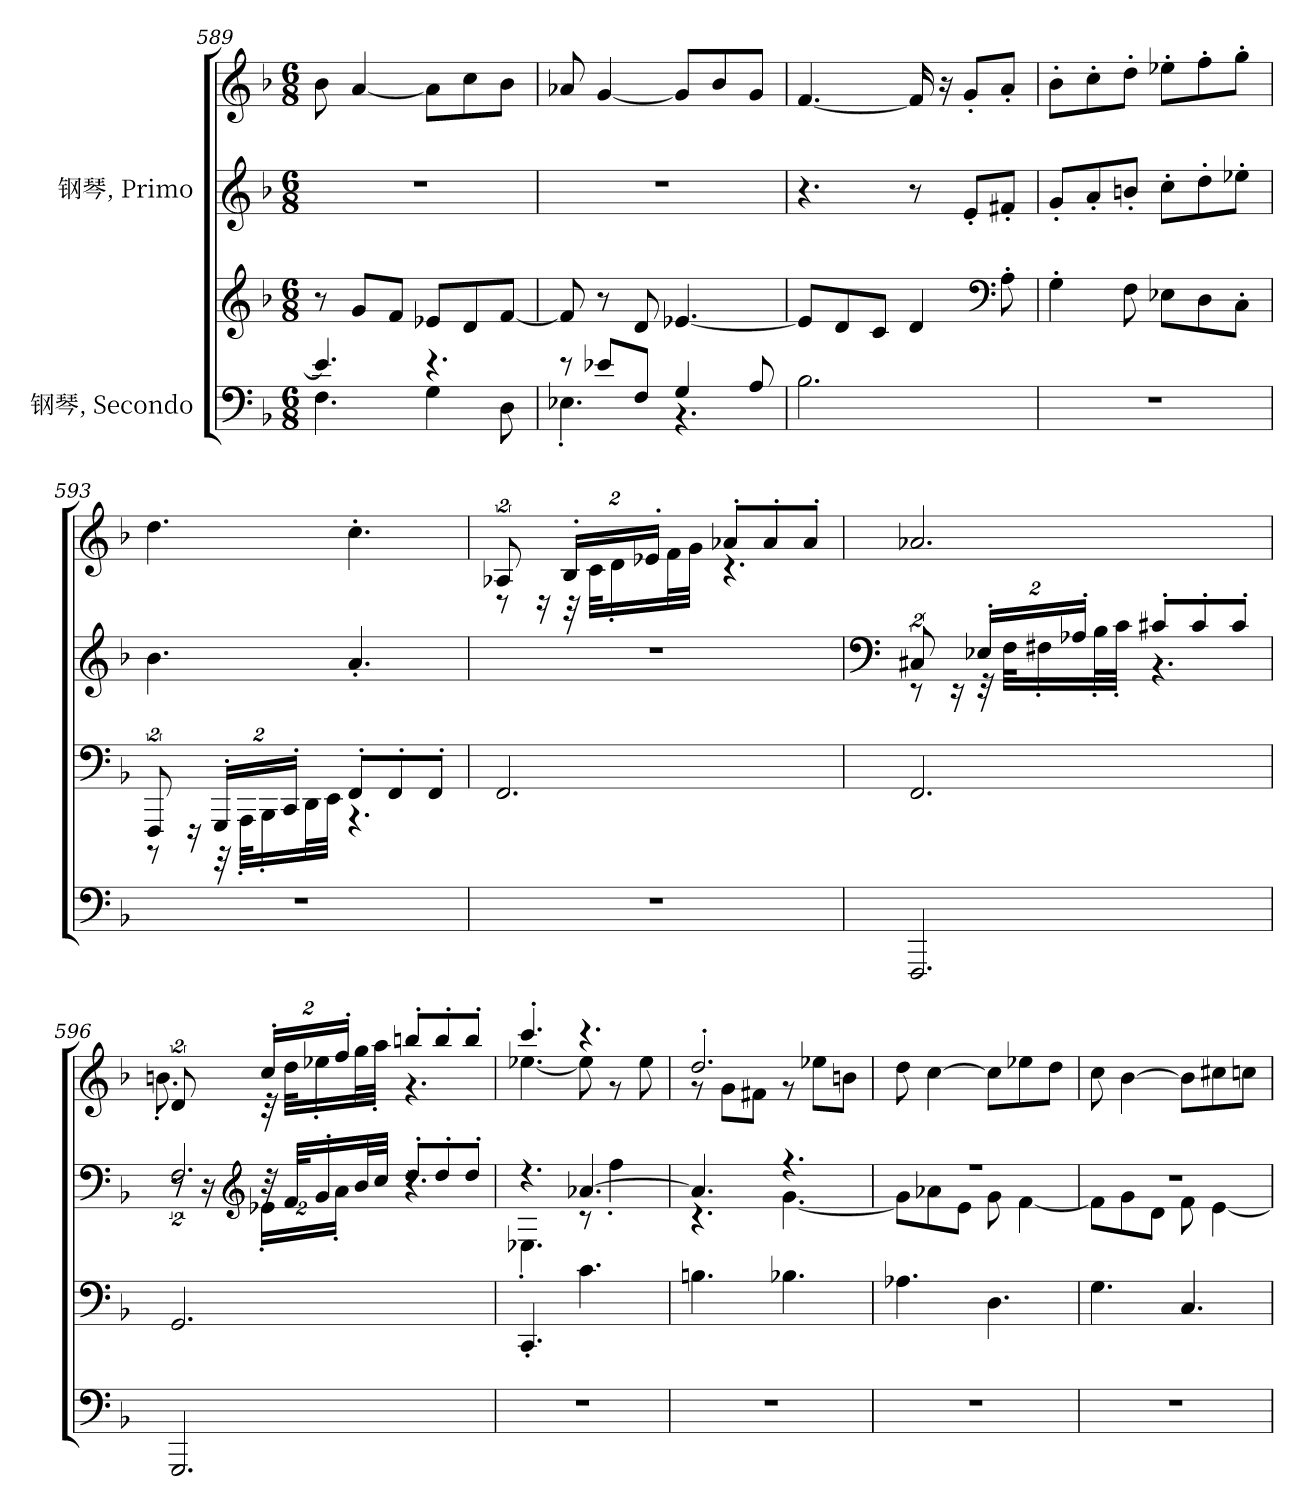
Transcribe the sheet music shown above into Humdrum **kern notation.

**kern	**kern	**kern	**kern
*part2	*part2	*part1	*part1
*staff4	*staff3	*staff2	*staff1
*I"钢琴, Secondo	*	*I"钢琴, Primo	*
*clefF4	*clefG2	*clefG2	*clefG2
*k[b-]	*k[b-]	*k[b-]	*k[b-]
*M6/8	*M6/8	*M6/8	*M6/8
=589	=589	=589	=589
*^	*	*	*
4.e-/]	4.F\	8r	2.r	8b-\
.	.	8g/L	.	[4a/
.	.	8f/J	.	.
4.r	4G\	8e-X/L	.	8a\L]
.	.	8d/	.	8cc\
.	8D\	[8f/J	.	8b-\J
=590	=590	=590	=590	=590
8r	4.E-X'\	8f/]	2.r	8a-X/
8e-X/L	.	8r	.	[4g/
8F/J	.	8d/	.	.
4G/	4.r	[4.e-X/	.	8g/L]
.	.	.	.	8b-/
8A/	.	.	.	8g/J
*v	*v	*	*	*
!!LO:LB:g=z
=591	=591	=591	=591
2.B-\	8e-/L]	4.r	[4.f/
.	8d/	.	.
.	8c/J	.	.
.	4d/	8r	16f/]
.	.	.	16r
.	.	8e'/L	8g'/L
*	*clefF4	*	*
.	8A'\	8f#X'/J	8a'/J
=592	=592	=592	=592
2.r	4G'\	8g'/L	8b-'\L
.	.	8a'/	8cc'\
.	8F\	8bn'/J	8dd'\J
.	8E-X\L	8cc'\L	8ee-X'\L
.	8D\	8dd'\	8ff'\
.	8C'\J	8ee-X'\J	8gg'\J
=593	=593	=593	=593
*	*^	*	*
2.r	16%3FFF/	8r	4.b-\	4.dd\
.	.	16r	.	.
.	32%3GGG'/L	32r	.	.
.	.	32AAA'\KLL	.	.
.	.	16BBB-'\	.	.
.	32%3CC'/J	.	.	.
.	.	32DD\L	.	.
.	.	32EE\JJJ	.	.
.	8FF'/L	4.r	4.a'/	4.cc'\
.	8FF'/	.	.	.
.	8FF'/J	.	.	.
*	*v	*v	*	*
!!LO:PB:g=z
=594	=594	=594	=594
*	*	*	*^
2.r	2.FF/	2.r	16%3A-X/	8r
.	.	.	.	16r
.	.	.	32%3B-'/L	32r
.	.	.	.	32c\KLL
.	.	.	.	16d'\
.	.	.	32%3e-X'/J	.
.	.	.	.	32f\L
.	.	.	.	32g\JJJ
.	.	.	8a-X'/L	4.r
.	.	.	8a-'/	.
.	.	.	8a-'/J	.
*	*	*	*v	*v
=595	=595	=595	=595
*	*	*clefF4	*
*	*	*^	*
2.FFF/	2.FF/	16%3C#X/	8r	2.a-X/
.	.	.	16r	.
.	.	32%3E-X'/L	32r	.
.	.	.	32F\KLL	.
.	.	.	16F#X'\	.
.	.	32%3A-X'/J	.	.
.	.	.	32B-'\L	.
.	.	.	32c'\JJJ	.
.	.	8c#X'/L	4.r	.
.	.	8c#'/	.	.
.	.	8c#'/J	.	.
!!LO:LB:g=z
=596	=596	=596	=596	=596
*	*	*	*^	*^
2.GGG/	2.GG/	8r	16%3r	2.F/	16%3d/	8.bn'\
.	.	16r	.	.	.	.
*	*	*clefG2	*	*	*	*
.	.	32r	32%3e-X'\L	.	32%3cc'/L	32r
.	.	32f/KLL	.	.	.	32dd\KLL
.	.	16g'/	.	.	.	16ee-X'\
.	.	.	32%3a'\J	.	32%3ff'/J	.
.	.	32b-/L	.	.	.	32gg\L
.	.	32cc/JJJ	.	.	.	32aa'\JJJ
.	.	8dd'/L	4.r	.	8bbn'/L	4.r
.	.	8dd'/	.	.	8bb'/	.
.	.	8dd'/J	.	.	8bb'/J	.
*	*	*	*v	*v	*	*
=597	=597	=597	=597	=597	=597
2.r	4.CC'/	4.r	4.E-X'\	4.ccc'/	[4.ee-X\
.	4.c\	[4.a-X/	8r	4.r	8ee-\]
.	.	.	4ff'\	.	8r
.	.	.	.	.	8ee-\
=598	=598	=598	=598	=598	=598
2.r	4.Bn\	4.a-/]	4.r	2.dd'/	8r
.	.	.	.	.	8g\L
.	.	.	.	.	8f#X\J
.	4.B-X\	4.r	[4.g\	.	8r
.	.	.	.	.	8ee-X\L
.	.	.	.	.	8bn\J
*	*	*	*	*v	*v
=599	=599	=599	=599	=599
2.r	4.A-X\	2.r	8g\L]	8dd\
.	.	.	8a-X\	[4cc\
.	.	.	8e\J	.
.	4.D\	.	8g\	8cc\L]
.	.	.	[4f\	8ee-X\
.	.	.	.	8dd\J
!!LO:LB:g=z
=600	=600	=600	=600	=600
2.r	4.G\	2.r	8f\L]	8cc\
.	.	.	8g\	[4b-\
.	.	.	8d\J	.
.	4.C/	.	8f\	8b-\L]
.	.	.	[4e\	8cc#X\
.	.	.	.	8ccn\J
*	*	*v	*v	*
=	=	=	=
*-	*-	*-	*-
